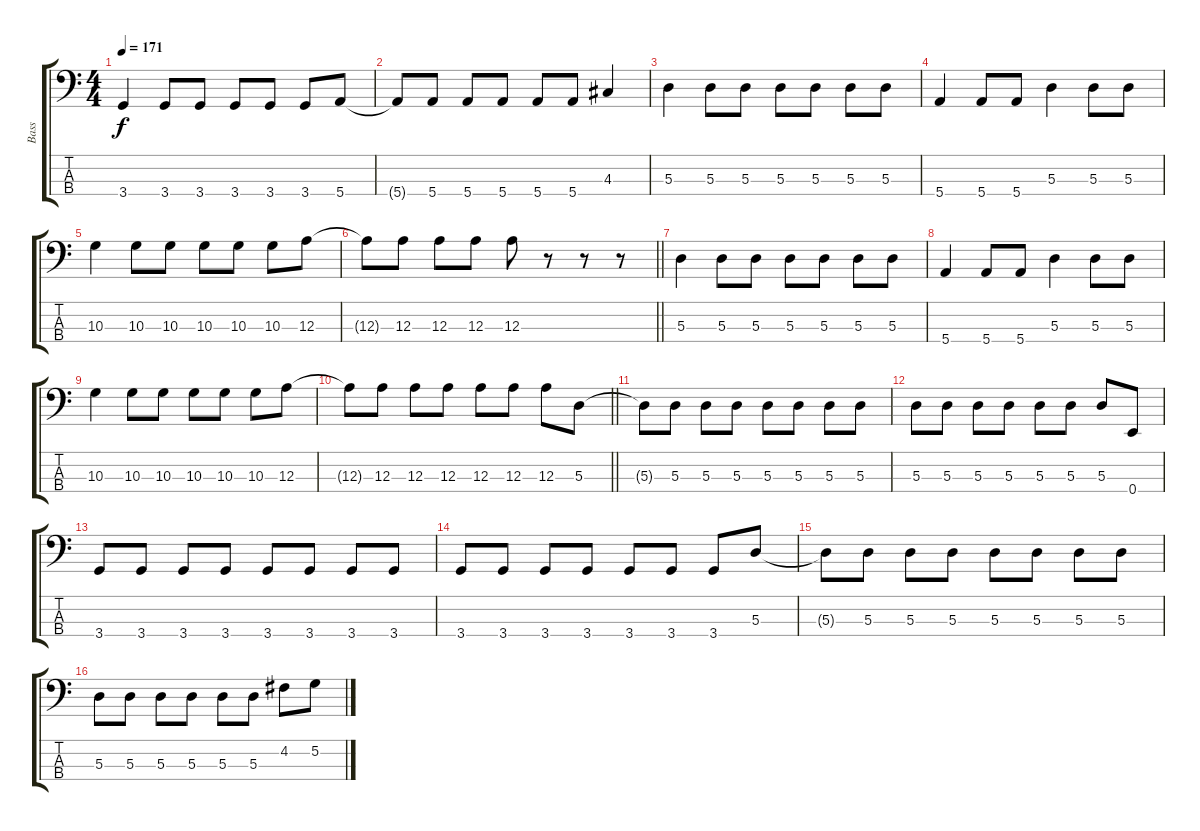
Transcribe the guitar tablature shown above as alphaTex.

\track ("Bass" "Bass") {instrument electricbasspick}
\staff {score tabs}
\tuning (G2 D2 A1 E1) {hide}
\ts (4 4)
\tempo 171
\clef f4
\ks c
3.4.4{dy f} 3.4.8 3.4.8 3.4.8 3.4.8 3.4.8 5.4.8 |
5.4{t}.8 5.4.8 5.4.8 5.4.8 5.4.8 5.4.8 4.3.4 |
5.3.4 5.3.8 5.3.8 5.3.8 5.3.8 5.3.8 5.3.8 |
5.4.4 5.4.8 5.4.8 5.3.4 5.3.8 5.3.8 |
10.3.4 10.3.8 10.3.8 10.3.8 10.3.8 10.3.8 12.3.8 |
\barLineRight lightlight
12.3{t}.8 12.3.8 12.3.8 12.3.8 12.3.8 r.8 r.8 r.8 |
5.3.4 5.3.8 5.3.8 5.3.8 5.3.8 5.3.8 5.3.8 |
5.4.4 5.4.8 5.4.8 5.3.4 5.3.8 5.3.8 |
10.3.4 10.3.8 10.3.8 10.3.8 10.3.8 10.3.8 12.3.8 |
\barLineRight lightlight
12.3{t}.8 12.3.8 12.3.8 12.3.8 12.3.8 12.3.8 12.3.8 5.3.8 |
5.3{t}.8 5.3.8 5.3.8 5.3.8 5.3.8 5.3.8 5.3.8 5.3.8 |
5.3.8 5.3.8 5.3.8 5.3.8 5.3.8 5.3.8 5.3.8 0.4.8 |
3.4.8 3.4.8 3.4.8 3.4.8 3.4.8 3.4.8 3.4.8 3.4.8 |
3.4.8 3.4.8 3.4.8 3.4.8 3.4.8 3.4.8 3.4.8 5.3.8 |
5.3{t}.8 5.3.8 5.3.8 5.3.8 5.3.8 5.3.8 5.3.8 5.3.8 |
5.3.8 5.3.8 5.3.8 5.3.8 5.3.8 5.3.8 4.2.8 5.2.8
